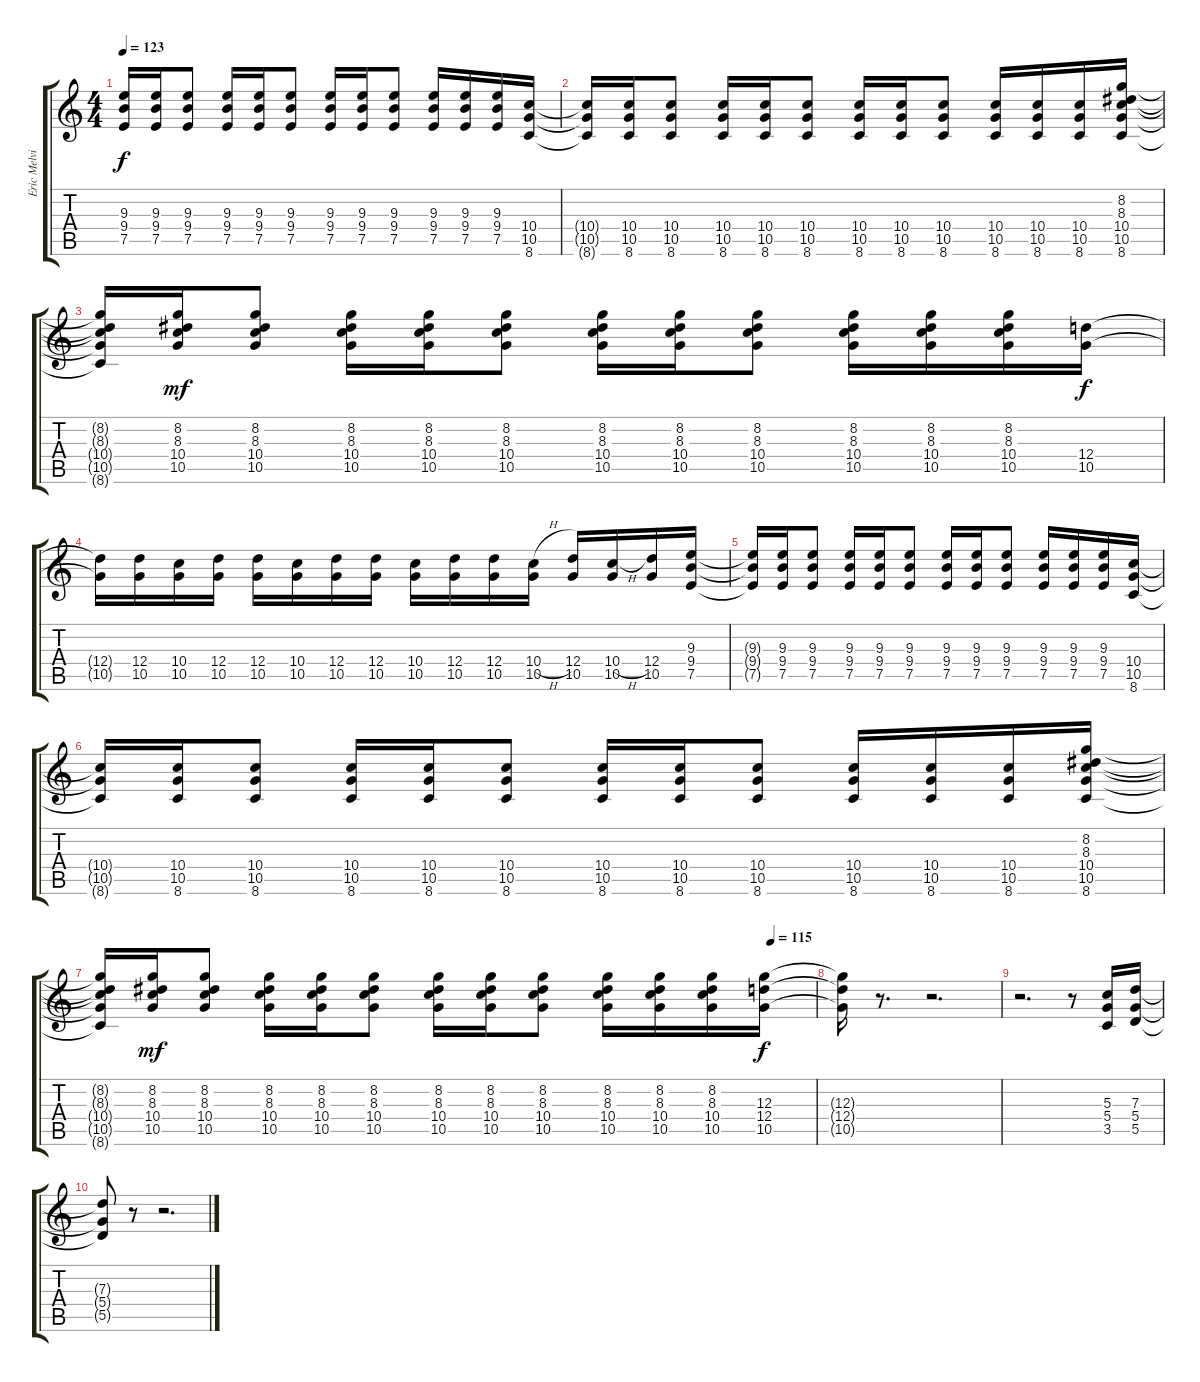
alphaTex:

\track ("Eric Melvin" "Eric Melvi") {instrument distortionguitar}
\staff {score tabs}
\tuning (E4 B3 G3 D3 A2 E2) {hide}
\ts (4 4)
\tempo 123
\clef g2
\ks c
(9.3{t} 9.4{t} 7.5{t}).16{dy f} (9.3 9.4 7.5).16 (9.3 9.4 7.5).8 (9.3 9.4 7.5).16 (9.3 9.4 7.5).16 (9.3 9.4 7.5).8 (9.3 9.4 7.5).16 (9.3 9.4 7.5).16 (9.3 9.4 7.5).8 (9.3 9.4 7.5).16 (9.3 9.4 7.5).16 (9.3 9.4 7.5).16 (10.4 10.5 8.6).16 |
(10.4{t} 10.5{t} 8.6{t}).16 (10.4 10.5 8.6).16 (10.4 10.5 8.6).8 (10.4 10.5 8.6).16 (10.4 10.5 8.6).16 (10.4 10.5 8.6).8 (10.4 10.5 8.6).16 (10.4 10.5 8.6).16 (10.4 10.5 8.6).8 (10.4 10.5 8.6).16 (10.4 10.5 8.6).16 (10.4 10.5 8.6).16 (8.2 8.3 10.4 10.5 8.6).16 |
(8.2{t} 8.3{t} 10.4{t} 10.5{t} 8.6{t}).16 (8.2 8.3 10.4 10.5).16{dy mf} (8.2 8.3 10.4 10.5).8 (8.2 8.3 10.4 10.5).16 (8.2 8.3 10.4 10.5).16 (8.2 8.3 10.4 10.5).8 (8.2 8.3 10.4 10.5).16 (8.2 8.3 10.4 10.5).16 (8.2 8.3 10.4 10.5).8 (8.2 8.3 10.4 10.5).16 (8.2 8.3 10.4 10.5).16 (8.2 8.3 10.4 10.5).16 (12.4 10.5).16{dy f} |
(12.4{t} 10.5{t}).16 (12.4 10.5).16 (10.4 10.5).16 (12.4 10.5).16 (12.4 10.5).16 (10.4 10.5).16 (12.4 10.5).16 (12.4 10.5).16 (10.4 10.5).16 (12.4 10.5).16 (12.4 10.5).16 (10.4{h} 10.5).16 (12.4 10.5).16 (10.4{h} 10.5).16 (12.4 10.5).16 (9.3 9.4 7.5).16 |
(9.3{t} 9.4{t} 7.5{t}).16 (9.3 9.4 7.5).16 (9.3 9.4 7.5).8 (9.3 9.4 7.5).16 (9.3 9.4 7.5).16 (9.3 9.4 7.5).8 (9.3 9.4 7.5).16 (9.3 9.4 7.5).16 (9.3 9.4 7.5).8 (9.3 9.4 7.5).16 (9.3 9.4 7.5).16 (9.3 9.4 7.5).16 (10.4 10.5 8.6).16 |
(10.4{t} 10.5{t} 8.6{t}).16 (10.4 10.5 8.6).16 (10.4 10.5 8.6).8 (10.4 10.5 8.6).16 (10.4 10.5 8.6).16 (10.4 10.5 8.6).8 (10.4 10.5 8.6).16 (10.4 10.5 8.6).16 (10.4 10.5 8.6).8 (10.4 10.5 8.6).16 (10.4 10.5 8.6).16 (10.4 10.5 8.6).16 (8.2 8.3 10.4 10.5 8.6).16 |
\tempo (115 0.9375)
(8.2{t} 8.3{t} 10.4{t} 10.5{t} 8.6{t}).16 (8.2 8.3 10.4 10.5).16{dy mf} (8.2 8.3 10.4 10.5).8 (8.2 8.3 10.4 10.5).16 (8.2 8.3 10.4 10.5).16 (8.2 8.3 10.4 10.5).8 (8.2 8.3 10.4 10.5).16 (8.2 8.3 10.4 10.5).16 (8.2 8.3 10.4 10.5).8 (8.2 8.3 10.4 10.5).16 (8.2 8.3 10.4 10.5).16 (8.2 8.3 10.4 10.5).16 (12.3 12.4 10.5).16{dy f} |
(12.3{t} 12.4{t} 10.5{t}).16 r.8{d} r.2{d} |
r.2{d} r.8 (5.3 5.4 3.5).16 (7.3 5.4 5.5).16 |
(7.3{t} 5.4{t} 5.5{t}).8 r.8 r.2{d}
